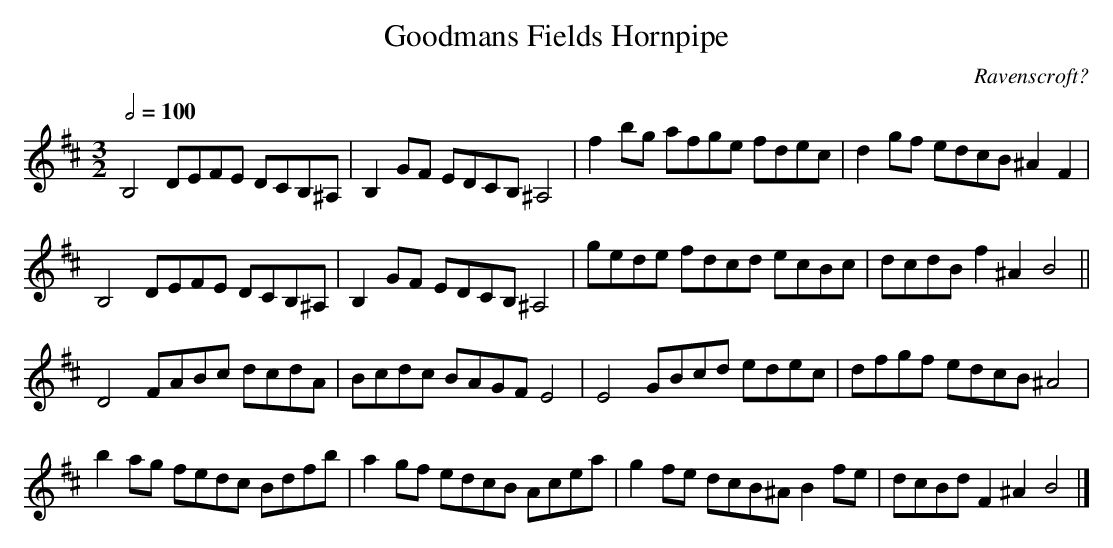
X:1
T:Goodmans Fields Hornpipe
M:3/2
L:1/8
Q:1/2=100
C:Ravenscroft?
K:Bm
B,4DEFE DCB,^A,|B,2GF EDCB,^A,4|f2bg afge fdec|d2gf edcB^A2F2|
B,4DEFE DCB,^A,|B,2GF EDCB,^A,4|gede fdcd ecBc|dcdBf2^A2B4||
D4FABc dcdA |Bcdc BAGF E4|E4GBcd edec|dfgf edcB^A4|
b2ag fedc Bdfb|a2gf edcB Acea|g2fe dcB^AB2fe|dcBd F2^A2B4|]
